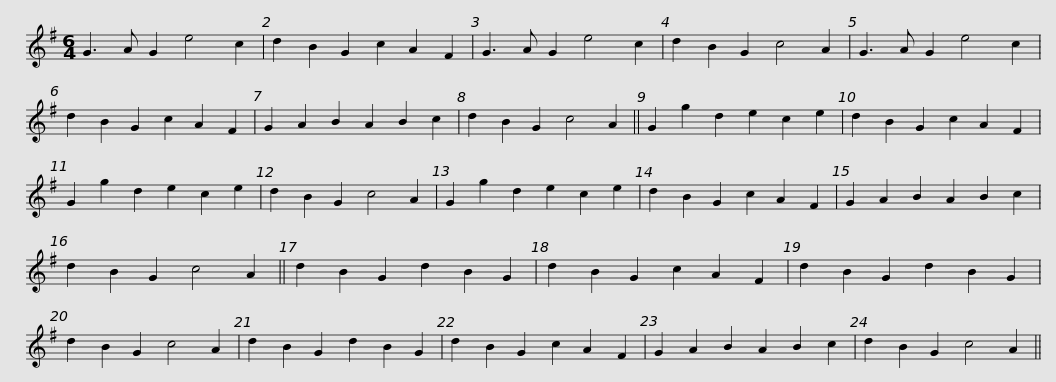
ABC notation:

X:1
L:1/8
M:6/4
I:linebreak $
K:G
V:1 treble
V:1
 G3 A G2 e4 c2 | d2 B2 G2 c2 A2 F2 | G3 A G2 e4 c2 | d2 B2 G2 c4 A2 | G3 A G2 e4 c2 | %5
 d2 B2 G2 c2 A2 F2 |$ G2 A2 B2 A2 B2 c2 | d2 B2 G2 c4 A2 || G2 g2 d2 e2 c2 e2 | d2 B2 G2 c2 A2 F2 | %10
 G2 g2 d2 e2 c2 e2 | d2 B2 G2 c4 A2 | G2 g2 d2 e2 c2 e2 |$ d2 B2 G2 c2 A2 F2 | G2 A2 B2 A2 B2 c2 | %15
 d2 B2 G2 c4 A2 || d2 B2 G2 d2 B2 G2 | d2 B2 G2 c2 A2 F2 | d2 B2 G2 d2 B2 G2 | d2 B2 G2 c4 A2 |$ %20
 d2 B2 G2 d2 B2 G2 | d2 B2 G2 c2 A2 F2 | G2 A2 B2 A2 B2 c2 | d2 B2 G2 c4 A2 || %24
